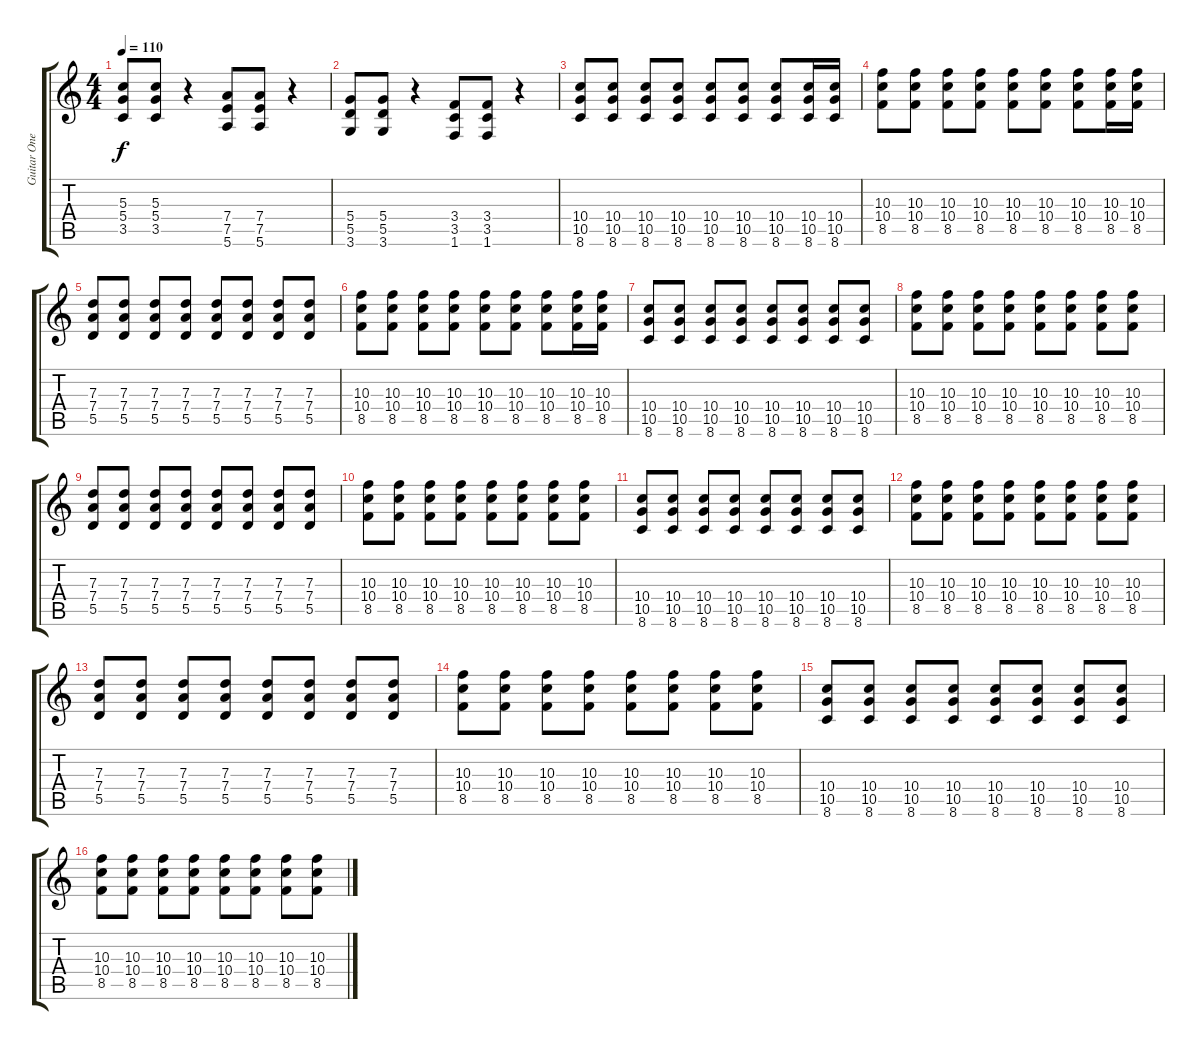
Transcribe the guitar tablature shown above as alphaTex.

\track ("Guitar One" "Guitar One") {instrument distortionguitar}
\staff {score tabs}
\tuning (E4 B3 G3 D3 A2 E2) {hide}
\ts (4 4)
\tempo 110
\clef g2
\ks c
(5.3 5.4 3.5).8{dy f} (5.3 5.4 3.5).8 r.4 (7.4 7.5 5.6).8 (7.4 7.5 5.6).8 r.4 |
(5.4 5.5 3.6).8 (5.4 5.5 3.6).8 r.4 (3.4 3.5 1.6).8 (3.4 3.5 1.6).8 r.4 |
(10.4 10.5 8.6).8 (10.4 10.5 8.6).8 (10.4 10.5 8.6).8 (10.4 10.5 8.6).8 (10.4 10.5 8.6).8 (10.4 10.5 8.6).8 (10.4 10.5 8.6).8 (10.4 10.5 8.6).16 (10.4 10.5 8.6).16 |
(10.3 10.4 8.5).8 (10.3 10.4 8.5).8 (10.3 10.4 8.5).8 (10.3 10.4 8.5).8 (10.3 10.4 8.5).8 (10.3 10.4 8.5).8 (10.3 10.4 8.5).8 (10.3 10.4 8.5).16 (10.3 10.4 8.5).16 |
(7.3 7.4 5.5).8 (7.3 7.4 5.5).8 (7.3 7.4 5.5).8 (7.3 7.4 5.5).8 (7.3 7.4 5.5).8 (7.3 7.4 5.5).8 (7.3 7.4 5.5).8 (7.3 7.4 5.5).8 |
(10.3 10.4 8.5).8 (10.3 10.4 8.5).8 (10.3 10.4 8.5).8 (10.3 10.4 8.5).8 (10.3 10.4 8.5).8 (10.3 10.4 8.5).8 (10.3 10.4 8.5).8 (10.3 10.4 8.5).16 (10.3 10.4 8.5).16 |
(10.4 10.5 8.6).8 (10.4 10.5 8.6).8 (10.4 10.5 8.6).8 (10.4 10.5 8.6).8 (10.4 10.5 8.6).8 (10.4 10.5 8.6).8 (10.4 10.5 8.6).8 (10.4 10.5 8.6).8 |
(10.3 10.4 8.5).8 (10.3 10.4 8.5).8 (10.3 10.4 8.5).8 (10.3 10.4 8.5).8 (10.3 10.4 8.5).8 (10.3 10.4 8.5).8 (10.3 10.4 8.5).8 (10.3 10.4 8.5).8 |
(7.3 7.4 5.5).8 (7.3 7.4 5.5).8 (7.3 7.4 5.5).8 (7.3 7.4 5.5).8 (7.3 7.4 5.5).8 (7.3 7.4 5.5).8 (7.3 7.4 5.5).8 (7.3 7.4 5.5).8 |
(10.3 10.4 8.5).8 (10.3 10.4 8.5).8 (10.3 10.4 8.5).8 (10.3 10.4 8.5).8 (10.3 10.4 8.5).8 (10.3 10.4 8.5).8 (10.3 10.4 8.5).8 (10.3 10.4 8.5).8 |
(10.4 10.5 8.6).8 (10.4 10.5 8.6).8 (10.4 10.5 8.6).8 (10.4 10.5 8.6).8 (10.4 10.5 8.6).8 (10.4 10.5 8.6).8 (10.4 10.5 8.6).8 (10.4 10.5 8.6).8 |
(10.3 10.4 8.5).8 (10.3 10.4 8.5).8 (10.3 10.4 8.5).8 (10.3 10.4 8.5).8 (10.3 10.4 8.5).8 (10.3 10.4 8.5).8 (10.3 10.4 8.5).8 (10.3 10.4 8.5).8 |
(7.3 7.4 5.5).8 (7.3 7.4 5.5).8 (7.3 7.4 5.5).8 (7.3 7.4 5.5).8 (7.3 7.4 5.5).8 (7.3 7.4 5.5).8 (7.3 7.4 5.5).8 (7.3 7.4 5.5).8 |
(10.3 10.4 8.5).8 (10.3 10.4 8.5).8 (10.3 10.4 8.5).8 (10.3 10.4 8.5).8 (10.3 10.4 8.5).8 (10.3 10.4 8.5).8 (10.3 10.4 8.5).8 (10.3 10.4 8.5).8 |
(10.4 10.5 8.6).8 (10.4 10.5 8.6).8 (10.4 10.5 8.6).8 (10.4 10.5 8.6).8 (10.4 10.5 8.6).8 (10.4 10.5 8.6).8 (10.4 10.5 8.6).8 (10.4 10.5 8.6).8 |
(10.3 10.4 8.5).8 (10.3 10.4 8.5).8 (10.3 10.4 8.5).8 (10.3 10.4 8.5).8 (10.3 10.4 8.5).8 (10.3 10.4 8.5).8 (10.3 10.4 8.5).8 (10.3 10.4 8.5).8
